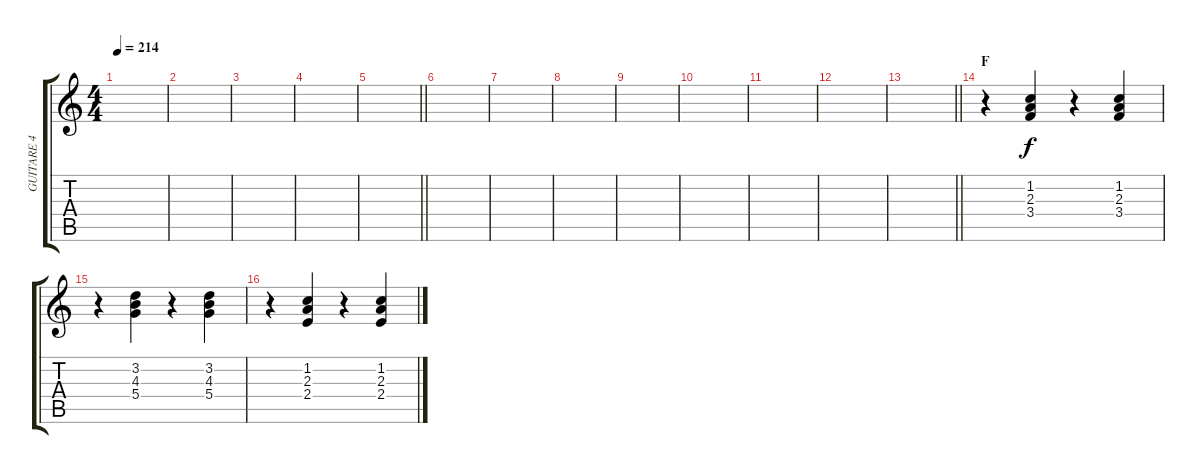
\track ("GUITARE 4" "GUITARE 4") {instrument distortionguitar}
\staff {score tabs}
\tuning (E4 B3 G3 D3 A2 E2) {hide}
\ts (4 4)
\tempo 214
\clef g2
\ks c
|
|
|
|
\barLineRight lightlight
|
|
|
|
|
|
|
|
\barLineRight lightlight
|
\section ("" "F")
r.4{volume 8 instrument synthstrings1} (1.2 2.3 3.4).4 r.4 (1.2 2.3 3.4).4 |
r.4 (3.2 4.3 5.4).4 r.4 (3.2 4.3 5.4).4 |
r.4 (1.2 2.3 2.4).4 r.4 (1.2 2.3 2.4).4
